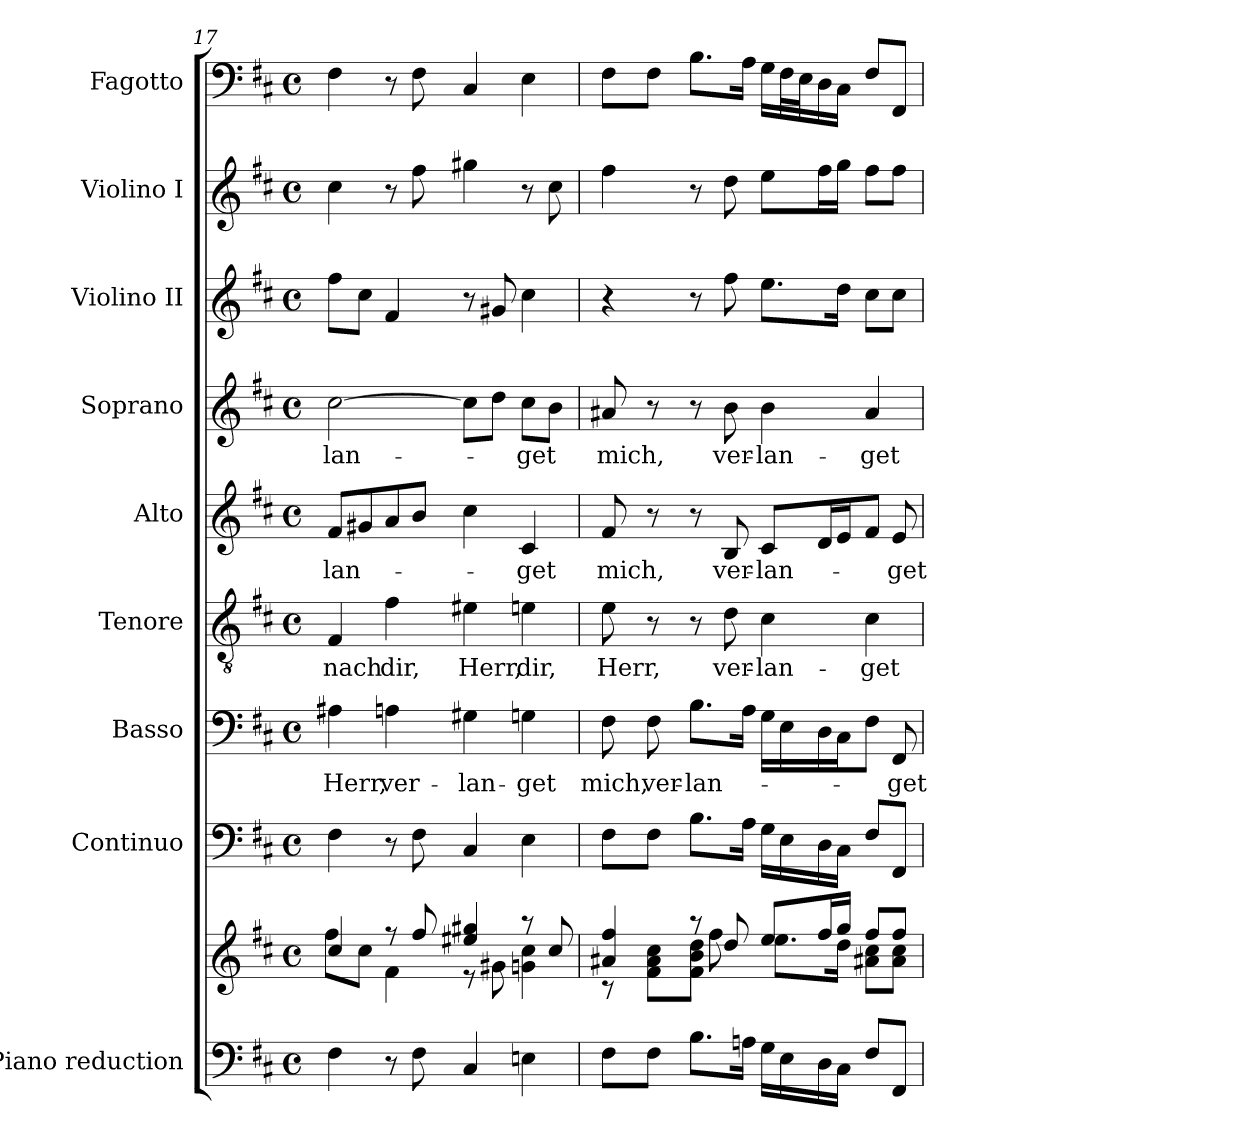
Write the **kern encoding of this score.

**kern	**kern	**kern	**kern	**text	**kern	**text	**kern	**text	**kern	**text	**kern	**kern	**kern
*part9	*part9	*part8	*part7	*part7	*part6	*part6	*part5	*part5	*part4	*part4	*part3	*part2	*part1
*staff10	*staff9	*staff8	*staff7	*staff7	*staff6	*staff6	*staff5	*staff5	*staff4	*staff4	*staff3	*staff2	*staff1
*I"Piano reduction	*	*I"Continuo	*I"Basso	*	*I"Tenore	*	*I"Alto	*	*I"Soprano	*	*I"Violino II	*I"Violino I	*I"Fagotto
*I'Pno	*	*	*	*	*	*	*	*	*	*	*I'Vln	*I'Vln	*
*clefF4	*clefG2	*clefF4	*clefF4	*	*clefGv2	*	*clefG2	*	*clefG2	*	*clefG2	*clefG2	*clefF4
*k[f#c#]	*k[f#c#]	*k[f#c#]	*k[f#c#]	*	*k[f#c#]	*	*k[f#c#]	*	*k[f#c#]	*	*k[f#c#]	*k[f#c#]	*k[f#c#]
*M4/4	*M4/4	*M4/4	*M4/4	*	*M4/4	*	*M4/4	*	*M4/4	*	*M4/4	*M4/4	*M4/4
*met(c)	*met(c)	*met(c)	*met(c)	*	*met(c)	*	*met(c)	*	*met(c)	*	*met(c)	*met(c)	*met(c)
=17	=17	=17	=17	=17	=17	=17	=17	=17	=17	=17	=17	=17	=17
*	*^	*	*	*	*	*	*	*	*	*	*	*	*
!	!	!	!	!	!LO:LY:b	!	!LO:LY:b	!	!LO:LY:b	!	!LO:LY:b	!	!	!
4F#\	4cc#/	8ff#\L	4F#\	4A#X\	Herr,	4F#/	nach	8f#/L	-lan-	[2cc#\	-lan-	8ff#\L	4cc#\	4F#\
.	.	8cc#\J	.	.	.	.	.	8g#X/	.	.	.	8cc#\J	.	.
!	!	!	!	!	!LO:LY:b	!	!LO:LY:b	!	!	!	!	!	!	!
8r	8r	4f#\	8r	4An\	ver-	4f#\	dir,	8a/	.	.	.	4f#/	8r	8r
8F#\	8ff#/	.	8F#\	.	.	.	.	8b/J	.	.	.	.	8ff#\	8F#\
!	!	!	!	!	!LO:LY:b	!	!LO:LY:b	!	!	!	!	!	!	!
4C#/	4ee#X!/ 4gg#X/	8r	4C#/	4G#X\	lan-	4e#X\	Herr,	4cc#\	.	8cc#\L]	.	8r	4gg#X\	4C#/
.	.	8g#X\	.	.	.	.	.	.	.	8dd\J	.	8g#X/	.	.
!	!	!	!	!	!LO:LY:b	!	!LO:LY:b	!	!LO:LY:b	!	!LO:LY:b	!	!	!
4En\	8r	4gn!\ 4cc#\	4E\	4Gn\	get	4en\	dir,	4c#/	-get	8cc#\L	-get	4cc#\	8r	4E\
.	8cc#/	.	.	.	.	.	.	.	.	8b\J	.	.	8cc#\	.
=18	=18	=18	=18	=18	=18	=18	=18	=18	=18	=18	=18	=18	=18	=18
!	!	!	!	!	!LO:LY:b	!	!LO:LY:b	!	!LO:LY:b	!	!LO:LY:b	!	!	!
8F#\L	4a#X!/ 4ff#/	8r	8F#\L	8F#\	mich,	8e\	Herr,	8f#/	mich,	8a#X/	mich,	4r	4ff#\	8F#\L
!	!	!	!	!	!LO:LY:b	!	!	!	!	!	!	!	!	!
8F#\J	.	8f#!\ 8a#!\ 8cc#!\L	8F#\J	8F#\	ver-	8r	.	8r	.	8r	.	.	.	8F#\J
!	!	!	!	!	!LO:LY:b	!	!	!	!	!	!	!	!	!
8.B\L	8r	8f#!\ 8b!\ 8dd!\J	8.B\L	8.B\L	-lan-	8r	.	8r	.	8r	.	8r	8r	8.B\L
!	!	!	!	!	!	!	!LO:LY:b	!	!LO:LY:b	!	!LO:LY:b	!	!	!
.	8dd/	8ff#\	.	.	.	8d\	ver-	8B/	ver-	8b\	ver-	8ff#\	8dd\	.
16An\Jk	.	.	16A\Jk	16A\Jk	.	.	.	.	.	.	.	.	.	16A\Jk
!	!	!	!	!	!	!	!LO:LY:b	!	!LO:LY:b	!	!LO:LY:b	!	!	!
16G\LL	8ee/L	8.ee\L	16G\LL	16G\LL	.	4c#\	lan-	8c#/L	-lan-	4b\	lan-	8.ee\L	8ee\L	16G\LL
16E\	.	.	16E\	16E\	.	.	.	.	.	.	.	.	.	32F#\L
.	.	.	.	.	.	.	.	.	.	.	.	.	.	32E\J
16D\	16ff#/L	.	16D\	16D\	.	.	.	16d/L	.	.	.	.	16ff#\L	16D\
16C#\JJ	16gg/JJ	16dd\Jk	16C#\JJ	16C#\J	.	.	.	16e/J	.	.	.	16dd\Jk	16gg\JJ	16C#\JJ
!	!	!	!	!	!	!	!LO:LY:b	!	!	!	!LO:LY:b	!	!	!
8F#/L	8ff#/L	8a#X!\ 8cc#\L	8F#/L	8F#\J	.	4c#\	get	8f#/J	.	4a#/	get	8cc#\L	8ff#\L	8F#/L
!	!	!	!	!	!LO:LY:b	!	!	!	!LO:LY:b	!	!	!	!	!
8FF#/J	8ff#/J	8a#!\ 8cc#\J	8FF#/J	8FF#/	-get	.	.	8e/	-get	.	.	8cc#\J	8ff#\J	8FF#/J
*	*v	*v	*	*	*	*	*	*	*	*	*	*	*	*
=	=	=	=	=	=	=	=	=	=	=	=	=	=
*-	*-	*-	*-	*-	*-	*-	*-	*-	*-	*-	*-	*-	*-
